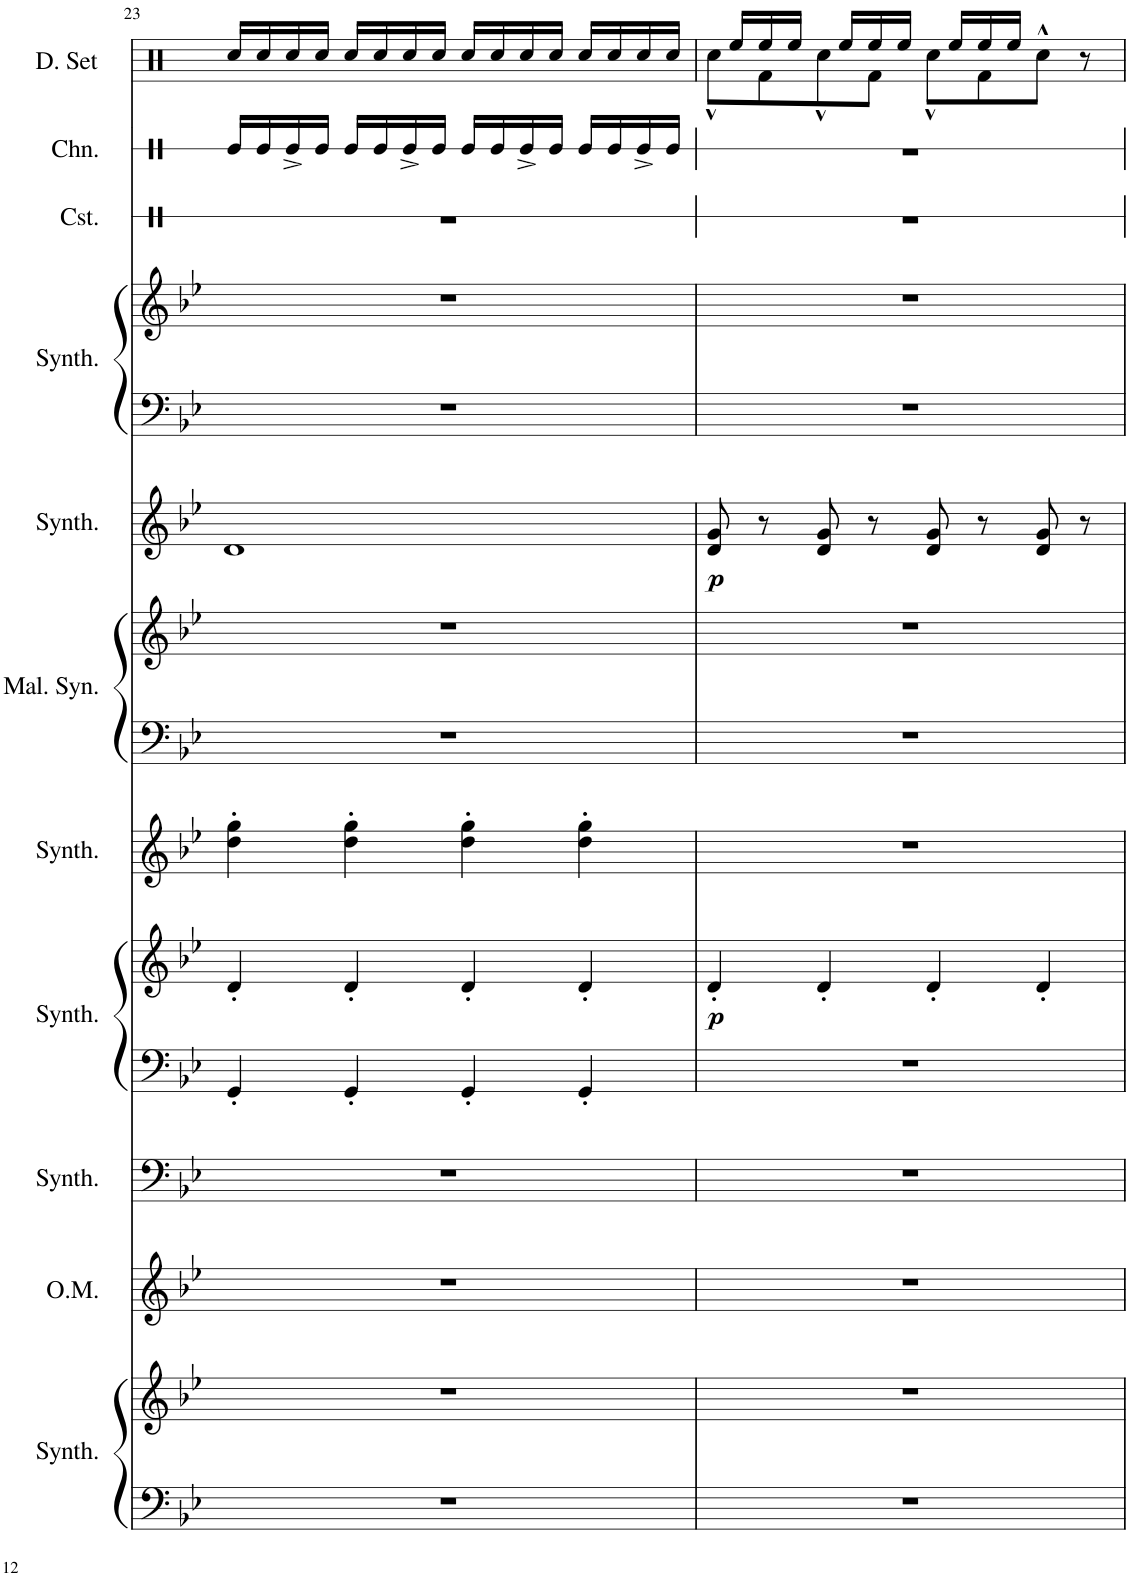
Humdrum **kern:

**kern	**kern	**kern	**kern	**kern	**kern	**dynam	**kern	**kern	**kern	**kern	**dynam	**kern	**kern	**kern	**kern	**kern
*part11	*part11	*part10	*part9	*part8	*part8	*part8	*part7	*part6	*part6	*part5	*part5	*part4	*part4	*part3	*part2	*part1
*staff15	*staff14	*staff13	*staff12	*staff11	*staff10	*staff10/11	*staff9	*staff8	*staff7	*staff6	*staff6	*staff5	*staff4	*staff3	*staff2	*staff1
*I"Brass Synthesizer	*	*I"Ondes Martenot	*I"Bass Synthesizer	*I"Saw Synthesizer	*	*	*I"Square Synthesizer	*I"Mallet Synthesizer	*	*I"Halo Synthesizer	*	*I"Warm Synthesizer	*	*I"Castanets	*I"Chains	*I"Drumset
*I'Synth.	*	*I'O.M.	*I'Synth.	*I'Synth.	*	*	*I'Synth.	*I'Mal. Syn.	*	*I'Synth.	*	*I'Synth.	*	*I'Cst.	*I'Chn.	*I'D. Set
!!LO:PB:g=z
*clefF4	*clefG2	*clefG2	*clefF4	*clefF4	*clefG2	*	*clefG2	*clefF4	*clefG2	*clefG2	*	*clefF4	*clefG2	*clefX	*clefX	*clefX
*k[b-e-]	*k[b-e-]	*k[b-e-]	*k[b-e-]	*k[b-e-]	*k[b-e-]	*	*k[b-e-]	*k[b-e-]	*k[b-e-]	*k[b-e-]	*	*k[b-e-]	*k[b-e-]	*k[]	*k[]	*k[]
*M4/4	*M4/4	*M4/4	*M4/4	*M4/4	*M4/4	*	*M4/4	*M4/4	*M4/4	*M4/4	*	*M4/4	*M4/4	*M4/4	*M4/4	*M4/4
=23	=23	=23	=23	=23	=23	=23	=23	=23	=23	=23	=23	=23	=23	=23	=23	=23
1r	1r	1r	1r	4GG'/	4d'/	.	4dd\' 4gg\'	1r	1r	1d	.	1r	1r	1r	16Re/LL	16Rcc/LL
.	.	.	.	.	.	.	.	.	.	.	.	.	.	.	16Re/	16Rcc/
.	.	.	.	.	.	.	.	.	.	.	.	.	.	.	16Re^/	16Rcc/
.	.	.	.	.	.	.	.	.	.	.	.	.	.	.	16Re/JJ	16Rcc/JJ
.	.	.	.	4GG'/	4d'/	.	4dd\' 4gg\'	.	.	.	.	.	.	.	16Re/LL	16Rcc/LL
.	.	.	.	.	.	.	.	.	.	.	.	.	.	.	16Re/	16Rcc/
.	.	.	.	.	.	.	.	.	.	.	.	.	.	.	16Re^/	16Rcc/
.	.	.	.	.	.	.	.	.	.	.	.	.	.	.	16Re/JJ	16Rcc/JJ
.	.	.	.	4GG'/	4d'/	.	4dd\' 4gg\'	.	.	.	.	.	.	.	16Re/LL	16Rcc/LL
.	.	.	.	.	.	.	.	.	.	.	.	.	.	.	16Re/	16Rcc/
.	.	.	.	.	.	.	.	.	.	.	.	.	.	.	16Re^/	16Rcc/
.	.	.	.	.	.	.	.	.	.	.	.	.	.	.	16Re/JJ	16Rcc/JJ
.	.	.	.	4GG'/	4d'/	.	4dd\' 4gg\'	.	.	.	.	.	.	.	16Re/LL	16Rcc/LL
.	.	.	.	.	.	.	.	.	.	.	.	.	.	.	16Re/	16Rcc/
.	.	.	.	.	.	.	.	.	.	.	.	.	.	.	16Re^/	16Rcc/
.	.	.	.	.	.	.	.	.	.	.	.	.	.	.	16Re/JJ	16Rcc/JJ
=24	=24	=24	=24	=24	=24	=24	=24	=24	=24	=24	=24	=24	=24	=24	=24	=24
*	*	*	*	*	*	*	*	*	*	*	*	*	*	*	*	*^
!	!	!	!	!	!	!LO:DY:b	!	!	!	!	!LO:DY:b	!	!	!	!	!	!
1r	1r	1r	1r	1r	4d'/	p	1r	1r	1r	8d/ 8g/	p	1r	1r	1r	1r	8Rcc^^\L	16ryy
.	.	.	.	.	.	.	.	.	.	.	.	.	.	.	.	.	16Ree/LL
.	.	.	.	.	.	.	.	.	.	8r	.	.	.	.	.	8Rf\	16Ree/
.	.	.	.	.	.	.	.	.	.	.	.	.	.	.	.	.	16Ree/JJ
.	.	.	.	.	4d'/	.	.	.	.	8d/ 8g/	.	.	.	.	.	8Rcc^^\	16ryy
.	.	.	.	.	.	.	.	.	.	.	.	.	.	.	.	.	16Ree/LL
.	.	.	.	.	.	.	.	.	.	8r	.	.	.	.	.	8Rf\J	16Ree/
.	.	.	.	.	.	.	.	.	.	.	.	.	.	.	.	.	16Ree/JJ
.	.	.	.	.	4d'/	.	.	.	.	8d/ 8g/	.	.	.	.	.	8Rcc^^\L	16ryy
.	.	.	.	.	.	.	.	.	.	.	.	.	.	.	.	.	16Ree/LL
.	.	.	.	.	.	.	.	.	.	8r	.	.	.	.	.	8Rf\	16Ree/
.	.	.	.	.	.	.	.	.	.	.	.	.	.	.	.	.	16Ree/JJ
.	.	.	.	.	4d'/	.	.	.	.	8d/ 8g/	.	.	.	.	.	8Rcc^^\J	4ryy
.	.	.	.	.	.	.	.	.	.	8r	.	.	.	.	.	8r	.
*	*	*	*	*	*	*	*	*	*	*	*	*	*	*	*	*v	*v
=	=	=	=	=	=	=	=	=	=	=	=	=	=	=	=	=
*-	*-	*-	*-	*-	*-	*-	*-	*-	*-	*-	*-	*-	*-	*-	*-	*-
